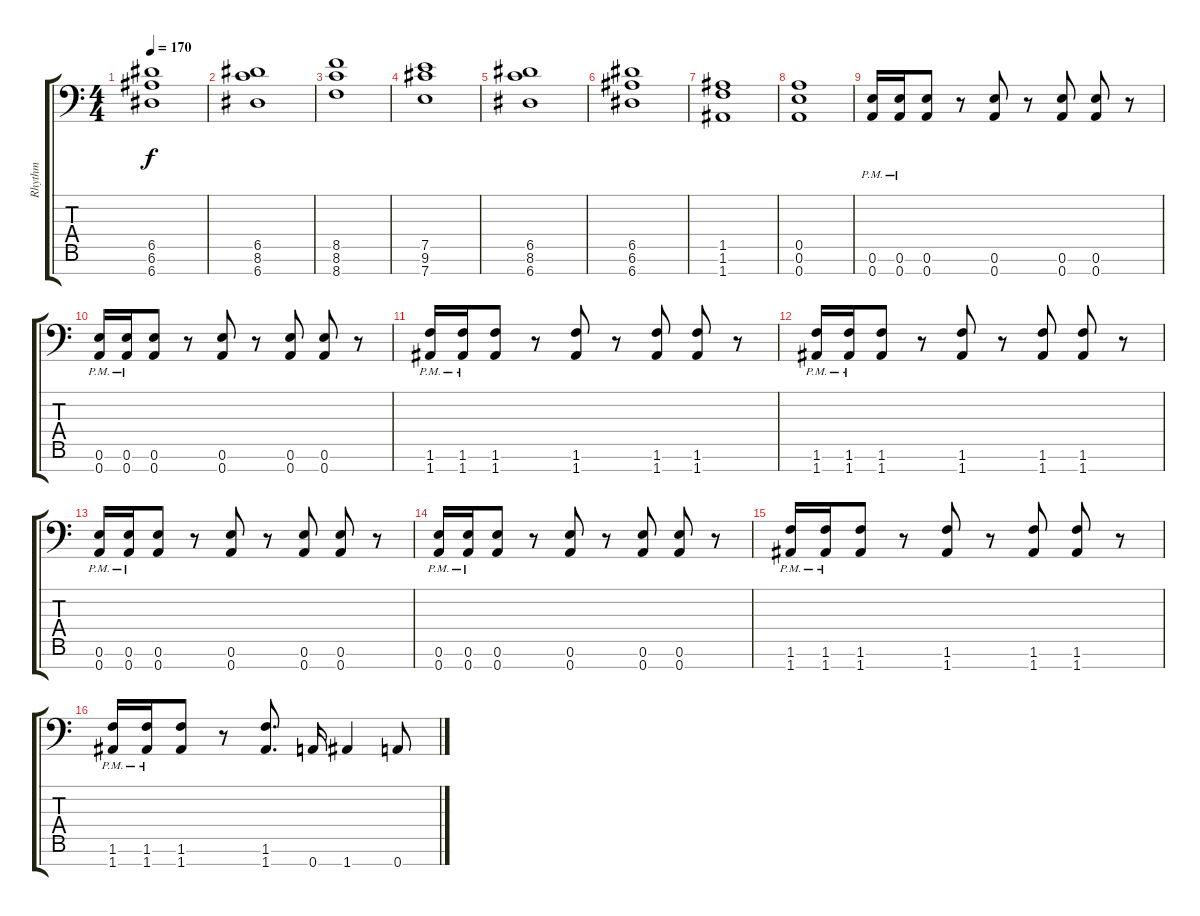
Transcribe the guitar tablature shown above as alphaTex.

\track ("Rhythm" "Rhythm") {instrument distortionguitar}
\staff {score tabs}
\tuning (E4 B3 G3 D3 A2 E2 A1) {hide}
\ts (4 4)
\tempo 170
\clef f4
\ks c
(6.5 6.6 6.7).1{dy f} |
(6.5 8.6 6.7).1 |
(8.5 8.6 8.7).1 |
(7.5 9.6 7.7).1 |
(6.5 8.6 6.7).1 |
(6.5 6.6 6.7).1 |
(1.5 1.6 1.7).1 |
(0.5 0.6 0.7).1 |
(0.6{pm} 0.7{pm}).16 (0.6{pm} 0.7{pm}).16 (0.6 0.7).8 r.8 (0.6 0.7).8 r.8 (0.6 0.7).8 (0.6 0.7).8 r.8 |
(0.6{pm} 0.7{pm}).16 (0.6{pm} 0.7{pm}).16 (0.6 0.7).8 r.8 (0.6 0.7).8 r.8 (0.6 0.7).8 (0.6 0.7).8 r.8 |
(1.6{pm} 1.7{pm}).16 (1.6{pm} 1.7{pm}).16 (1.6 1.7).8 r.8 (1.6 1.7).8 r.8 (1.6 1.7).8 (1.6 1.7).8 r.8 |
(1.6{pm} 1.7{pm}).16 (1.6{pm} 1.7{pm}).16 (1.6 1.7).8 r.8 (1.6 1.7).8 r.8 (1.6 1.7).8 (1.6 1.7).8 r.8 |
(0.6{pm} 0.7{pm}).16 (0.6{pm} 0.7{pm}).16 (0.6 0.7).8 r.8 (0.6 0.7).8 r.8 (0.6 0.7).8 (0.6 0.7).8 r.8 |
(0.6{pm} 0.7{pm}).16 (0.6{pm} 0.7{pm}).16 (0.6 0.7).8 r.8 (0.6 0.7).8 r.8 (0.6 0.7).8 (0.6 0.7).8 r.8 |
(1.6{pm} 1.7{pm}).16 (1.6{pm} 1.7{pm}).16 (1.6 1.7).8 r.8 (1.6 1.7).8 r.8 (1.6 1.7).8 (1.6 1.7).8 r.8 |
(1.6{pm} 1.7{pm}).16 (1.6{pm} 1.7{pm}).16 (1.6 1.7).8 r.8 (1.6 1.7).8{d} 0.7.16 1.7.4 0.7.8
